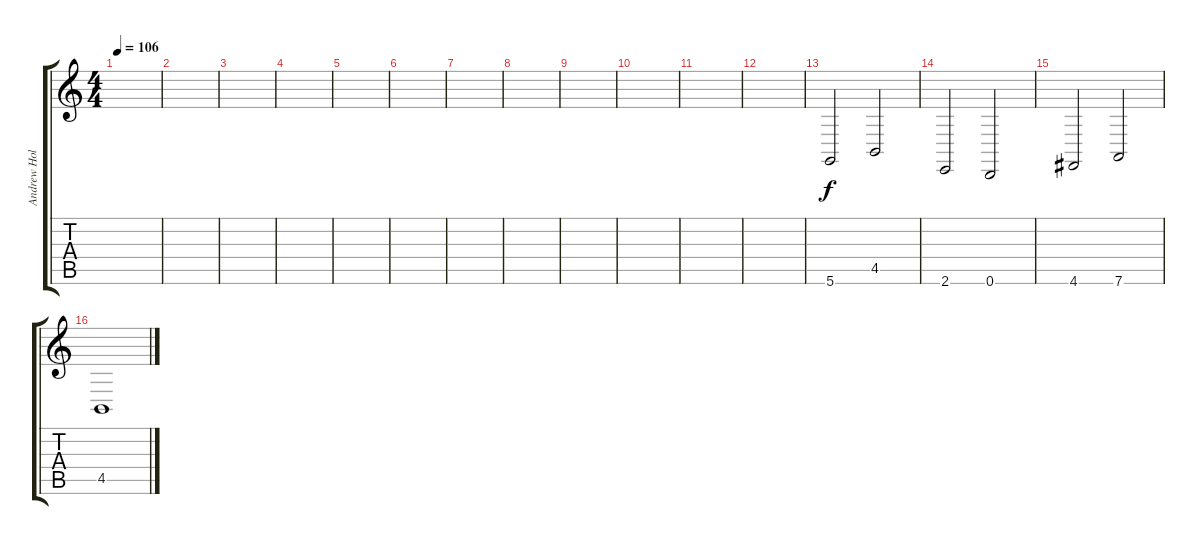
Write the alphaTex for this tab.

\track ("Andrew Holdsworth" "Andrew Hol") {instrument stringensemble1}
\staff {score tabs}
\tuning (D4 A3 F3 C3 G2 D2) {hide}
\ts (4 4)
\tempo 106
\clef g2
\ks c
|
|
|
|
|
|
|
|
|
|
|
|
5.6.2 4.5.2 |
2.6.2 0.6.2 |
4.6.2 7.6.2 |
4.5.1
